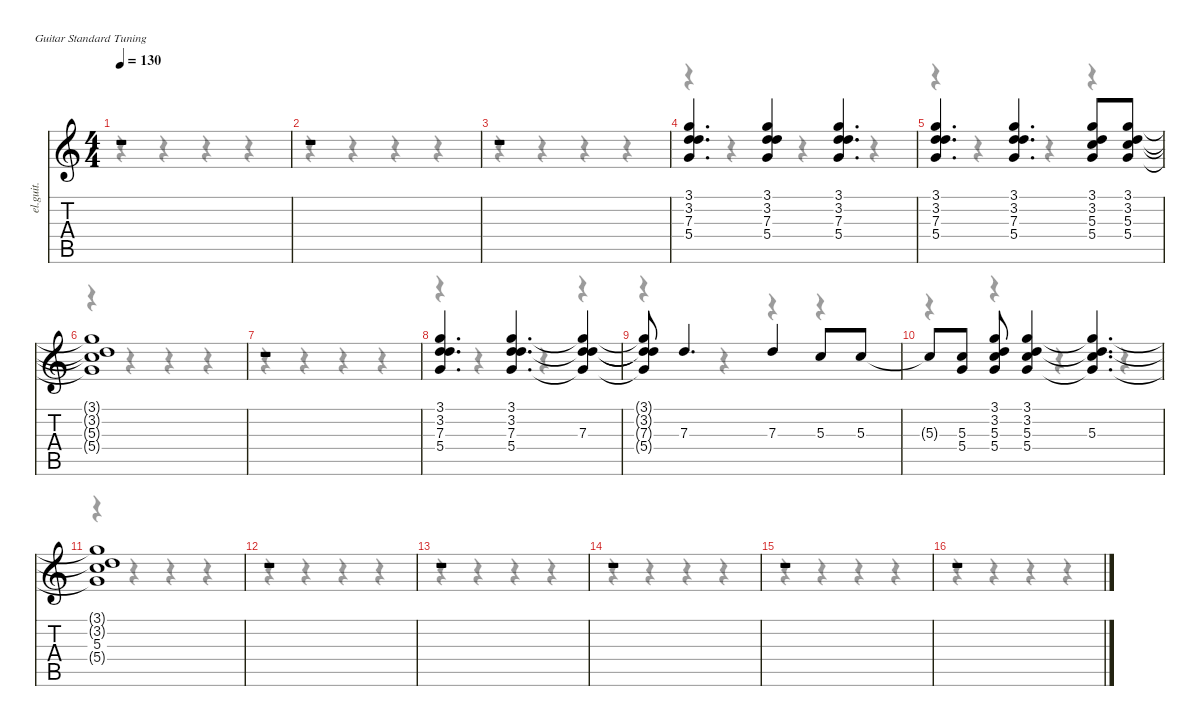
\defaultSystemsLayout 4
\hideDynamics
\bracketExtendMode nobrackets
\track ("Rhythm Guitar" "el.guit.") {instrument electricguitarclean}
\staff {score tabs}
\tuning (E4 B3 G3 D3 A2 E2)
\voice
\ts (4 4)
\tempo 130
\clef g2
\ks c
r.1{dy fff} |
r.1 |
r.1 |
(3.1 3.2 7.3 5.4).4{d} (3.1 3.2 7.3 5.4).4 (3.1 3.2 7.3 5.4).4{d} |
(3.1 3.2 7.3 5.4).4{d} (3.1 3.2 7.3 5.4).4{d} (3.1 3.2 5.3 5.4).8 (3.1 3.2 5.3 5.4).8 |
(3.1{t} 3.2{t} 5.3{t} 5.4{t}).1 |
r.1 |
(3.1 3.2 7.3 5.4).4{d} (3.1 3.2 7.3 5.4).4{d} (3.1{t} 3.2{t} 7.3 5.4{t}).4 |
(3.1{t} 3.2{t} 7.3{t} 5.4{t}).8 7.3.4{d} 7.3.4 5.3.8 5.3.8 |
5.3{t}.8 (5.3 5.4).8 (3.1 3.2 5.3 5.4).8 (3.1 3.2 5.3 5.4).4 (3.1{t} 3.2{t} 5.3 5.4{t}).4{d} |
(3.1{t} 3.2{t} 5.3 5.4{t}).1 |
r.1 |
r.1 |
r.1 |
r.1 |
r.1
\voice
\clef g2
\ottava regular
\simile none
\ks c
r.4{dy mf} r.4 r.4 r.4 |
r.4 r.4 r.4 r.4 |
r.4 r.4 r.4 r.4 |
r.4 r.4 r.4 r.4 |
r.4 r.4 r.4 r.4 |
r.4 r.4 r.4 r.4 |
r.4 r.4 r.4 r.4 |
r.4 r.4 r.4 r.4 |
r.4 r.4 r.4 r.4 |
r.4 r.4 r.4 r.4 |
r.4 r.4 r.4 r.4 |
r.4 r.4 r.4 r.4 |
r.4 r.4 r.4 r.4 |
r.4 r.4 r.4 r.4 |
r.4 r.4 r.4 r.4 |
r.4 r.4 r.4 r.4
